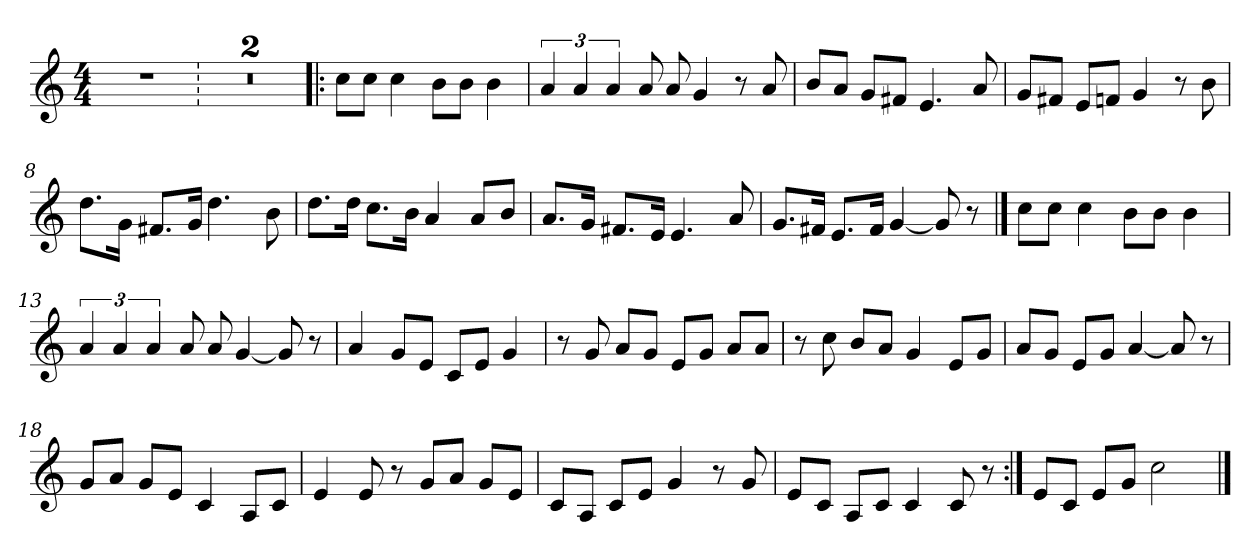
**kern
*part1
*staff1
*clefG2
*k[]
*C:
*M4/4
=1
1r
=2|!:
1r
=3
1r
=4
8cc\L
8cc\J
4cc
8b\L
8b\J
4b
=5
6a
6a
6a
8a
8a
4g
8r
8a
=6
8b/L
8a/J
8g/L
8f#X/J
4.e
8a
=7
8g/L
8f#X/J
8e/L
8fn/J
4g
8r
8b
=8
8.dd\L
16g\Jk
8.f#X/L
16g/Jk
4.dd
8b
=9
8.dd\L
16dd\Jk
8.cc\L
16b\Jk
4a
8a/L
8b/J
=10
8.a/L
16g/Jk
8.f#X/L
16e/Jk
4.e
8a
=11
8.g/L
16f#X/Jk
8.e/L
16f#/Jk
[4g
8g]
8r
==12
8cc\L
8cc\J
4cc
8b\L
8b\J
4b
=13
6a
6a
6a
8a
8a
[4g
8g]
8r
=14
4a
8g/L
8e/J
8c/L
8e/J
4g
=15
8r
8g
8a/L
8g/J
8e/L
8g/J
8a/L
8a/J
=16
8r
8cc
8b/L
8a/J
4g
8e/L
8g/J
=17
8a/L
8g/J
8e/L
8g/J
[4a
8a]
8r
=18
8g/L
8a/J
8g/L
8e/J
4c
8A/L
8c/J
=19
4e
8e
8r
8g/L
8a/J
8g/L
8e/J
=20
8c/L
8A/J
8c/L
8e/J
4g
8r
8g
=21
8e/L
8c/J
8A/L
8c/J
4c
8c
8r
=22:|!
8e/L
8c/J
8e/L
8g/J
2cc
==
*-
